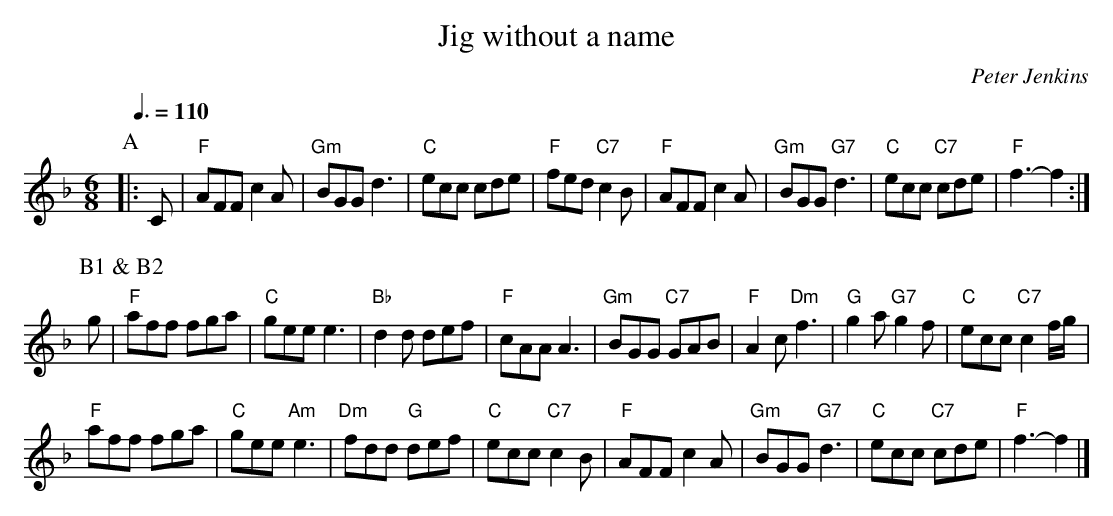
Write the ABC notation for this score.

X:1
T:Jig without a name
C:Peter Jenkins
L:1/8
M:6/8
Q:3/8=110
K:F
P:A
|:C | "F"AFF c2A | "Gm"BGG d3 | "C"ecc cde | "F"fed "C7"c2B | "F"AFF c2A | "Gm"BGG "G7"d3 | "C"ecc "C7"cde | "F"f3- f2 :| !
P:B1 & B2
g | "F"aff fga | "C"gee e3 | "Bb"d2d def | "F"cAA A3 | "Gm"BGG "C7"GAB | "F"A2c "Dm"f3 | "G"g2a "G7"g2f | "C"ecc "C7"c2 f/g/ | !
"F"aff fga | "C"gee "Am"e3 | "Dm"fdd "G"def | "C"ecc "C7"c2B | "F"AFF c2A | "Gm"BGG "G7"d3 | "C"ecc "C7"cde | "F"f3- f2 |]
